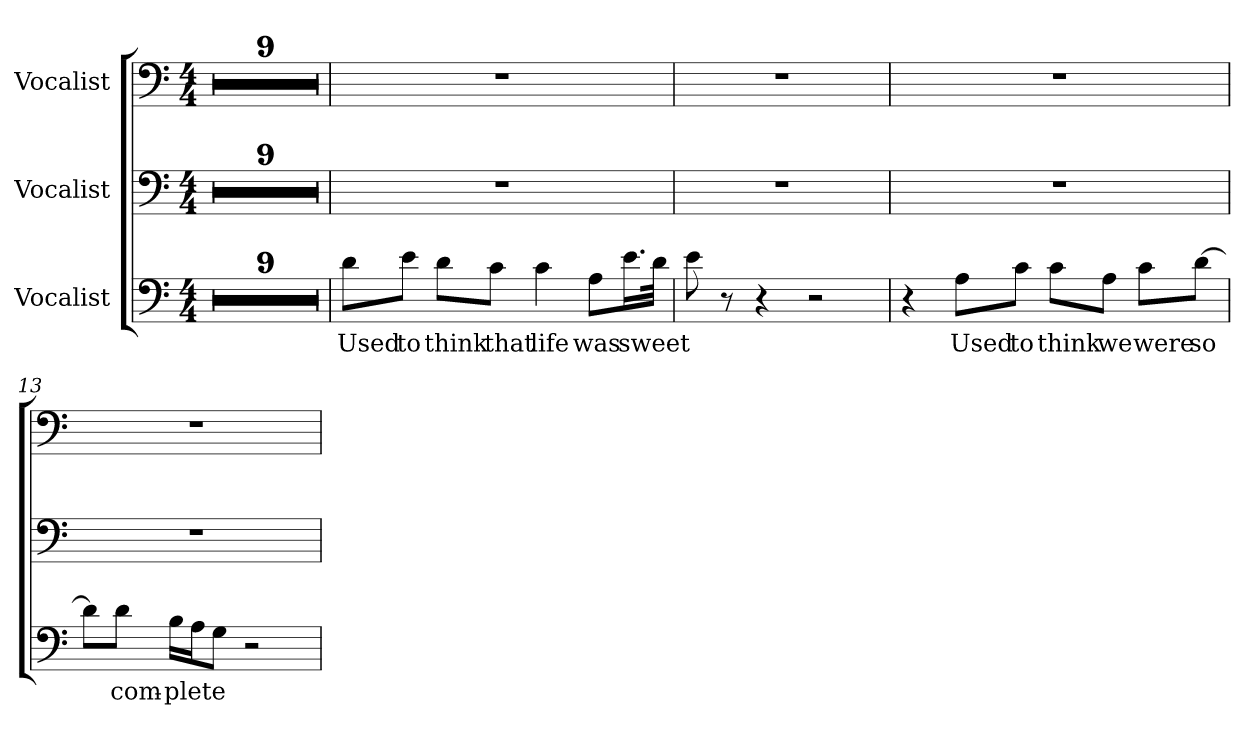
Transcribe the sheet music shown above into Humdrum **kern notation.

**kern	**text	**kern	**kern
*part3	*part3	*part2	*part1
*staff3	*staff3	*staff2	*staff1
*I"Vocalist	*	*I"Vocalist	*I"Vocalist
*clefF4	*	*clefF4	*clefF4
*M4/4	*	*M4/4	*M4/4
=1	=1	=1	=1
1r	.	1r	1r
=2	=2	=2	=2
1r	.	1r	1r
=3	=3	=3	=3
1r	.	1r	1r
=4	=4	=4	=4
1r	.	1r	1r
=5	=5	=5	=5
1r	.	1r	1r
=6	=6	=6	=6
1r	.	1r	1r
=7	=7	=7	=7
1r	.	1r	1r
=8	=8	=8	=8
1r	.	1r	1r
=9	=9	=9	=9
1r	.	1r	1r
=10	=10	=10	=10
8d\L	Used	1r	1r
8e\J	to	.	.
8d\L	think	.	.
8c\J	that	.	.
4c	life	.	.
8A\L	was	.	.
16.e\L	sweet	.	.
32d\JJk	_	.	.
=11	=11	=11	=11
8e	_	1r	1r
8r	.	.	.
4r	.	.	.
2r	.	.	.
=12	=12	=12	=12
4r	.	1r	1r
8A\L	Used	.	.
8c\J	to	.	.
8c\L	think	.	.
8A\J	we	.	.
8c\L	were	.	.
[8d\J	so	.	.
=13	=13	=13	=13
8d\L]	_	1r	1r
8d\J	com-	.	.
16B\LL	-plete	.	.
16A\J	_	.	.
8G\J	_	.	.
2r	.	.	.
=	=	=	=
*-	*-	*-	*-
